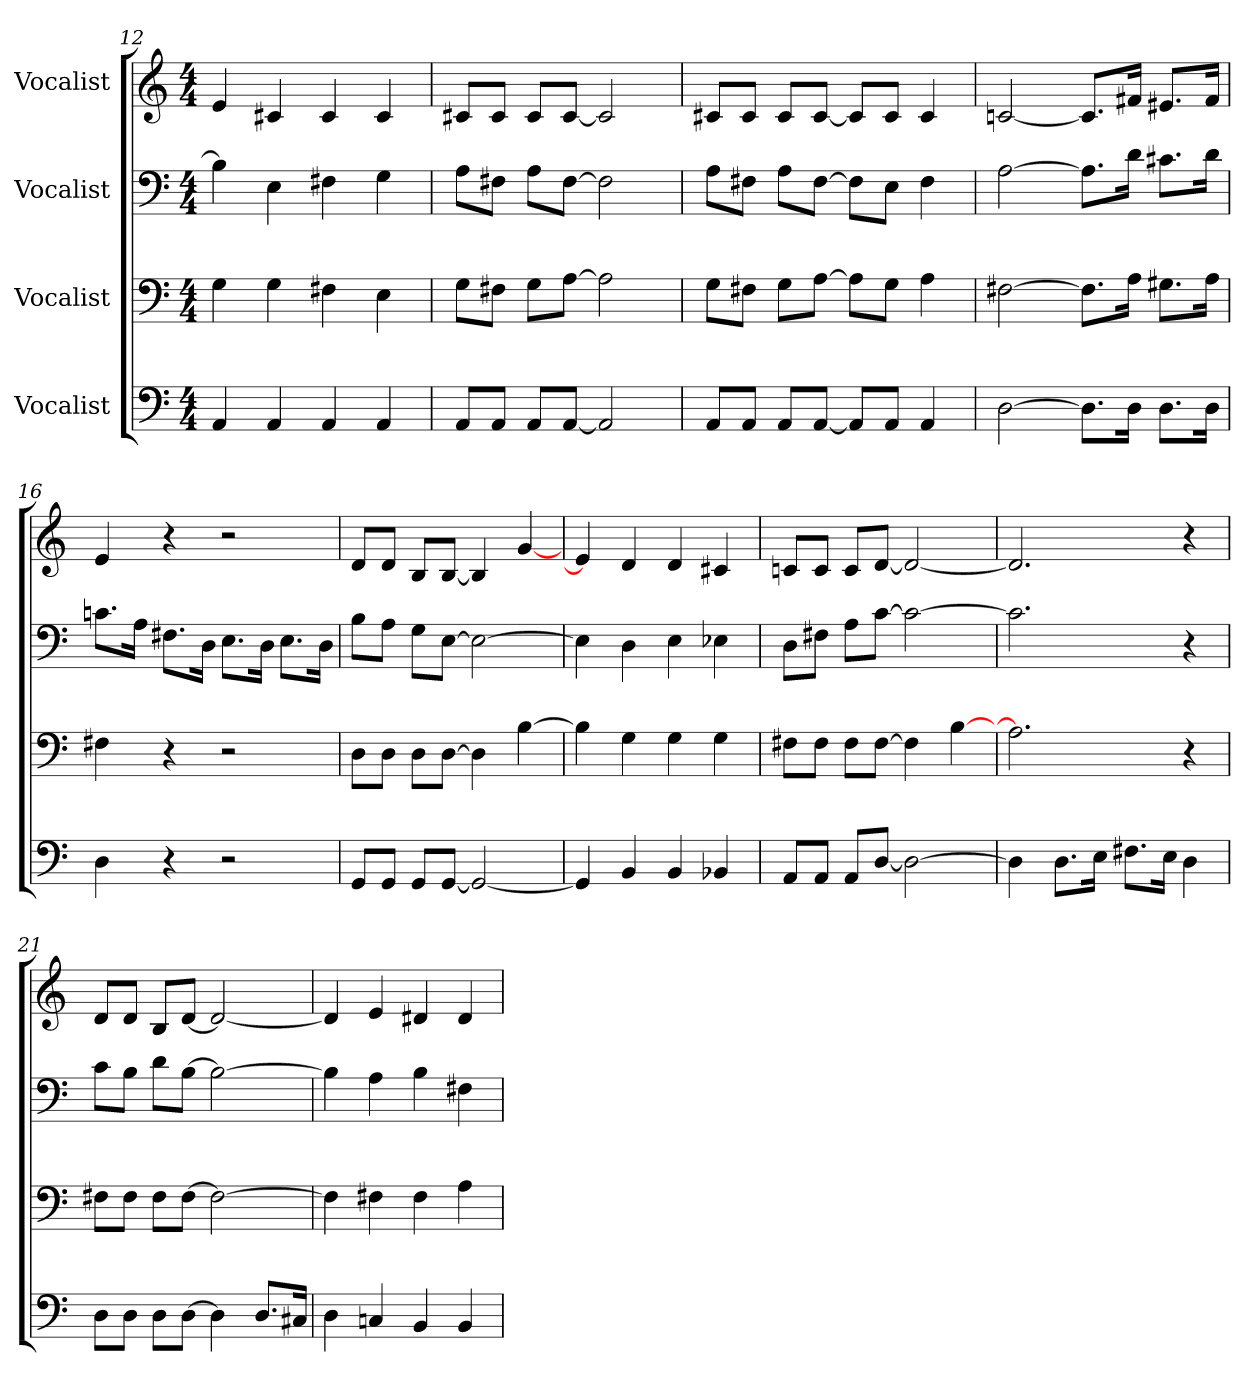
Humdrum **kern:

**kern	**kern	**kern	**kern
*part4	*part3	*part2	*part1
*staff4	*staff3	*staff2	*staff1
*I"Vocalist	*I"Vocalist	*I"Vocalist	*I"Vocalist
*M4/4	*M4/4	*M4/4	*M4/4
=12	=12	=12	=12
4AA	4G	4B]	4e
4AA	4G	4E	4c#X
4AA	4F#X	4F#X	4c#
4AA	4E	4G	4c#
=13	=13	=13	=13
8AAL	8GL	8AL	8c#XL
8AAJ	8F#XJ	8F#XJ	8c#J
8AAL	8GL	8AL	8c#L
[8AAJ	[8AJ	[8F#J	[8c#J
2AA]	2A]	2F#]	2c#]
=14	=14	=14	=14
8AAL	8GL	8AL	8c#XL
8AAJ	8F#XJ	8F#XJ	8c#J
8AAL	8GL	8AL	8c#L
[8AAJ	[8AJ	[8F#J	[8c#J
8AAL]	8AL]	8F#L]	8c#L]
8AAJ	8GJ	8EJ	8c#J
4AA	4A	4F#	4c#
=15	=15	=15	=15
[2D	[2F#X	[2A	[2cn
8.DL]	8.F#L]	8.AL]	8.cL]
16DJk	16AJk	16dJk	16f#XJk
8.DL	8.G#XL	8.c#XL	8.e#XL
16DJk	16AJk	16dJk	16f#Jk
=16	=16	=16	=16
4D	4F#X	8.cnL	4e
.	.	16AJk	.
4r	4r	8.F#XL	4r
.	.	16DJk	.
2r	2r	8.EL	2r
.	.	16DJk	.
.	.	8.EL	.
.	.	16DJk	.
=17	=17	=17	=17
8GGL	8DL	8BL	8dL
8GGJ	8DJ	8AJ	8dJ
8GGL	8DL	8GL	8BL
[8GGJ	[8DJ	[8EJ	[8BJ
2GG_	4D]	2E_	4B]
.	[4B	.	[4g
=18	=18	=18	=18
4GG]	4B]	4E]	4e]
4BB	4G	4D	4d
4BB	4G	4E	4d
4BB-X	4G	4E-X	4c#X
=19	=19	=19	=19
8AAL	8F#XL	8DL	8cnL
8AAJ	8F#J	8F#XJ	8cJ
8AAL	8F#L	8AL	8cL
[8DJ	[8F#J	[8cJ	[8dJ
2D_	4F#]	2c_	2d_
.	[4B	.	.
=20	=20	=20	=20
4D]	2.A]	2.c]	2.d]
8.DL	.	.	.
16EJk	.	.	.
8.F#XL	.	.	.
16EJk	.	.	.
4D	4r	4r	4r
=21	=21	=21	=21
8DL	8F#XL	8cL	8dL
8DJ	8F#J	8BJ	8dJ
8DL	8F#L	8dL	8BL
[8DJ	[8F#J	[8BJ	[8dJ
4D]	2F#_	2B_	2d_
8.DL	.	.	.
16C#XJk	.	.	.
=22	=22	=22	=22
4D	4F#]	4B]	4d]
4Cn	4F#X	4A	4e
4BB	4F#	4B	4d#X
4BB	4A	4F#X	4d#
=	=	=	=
*-	*-	*-	*-
